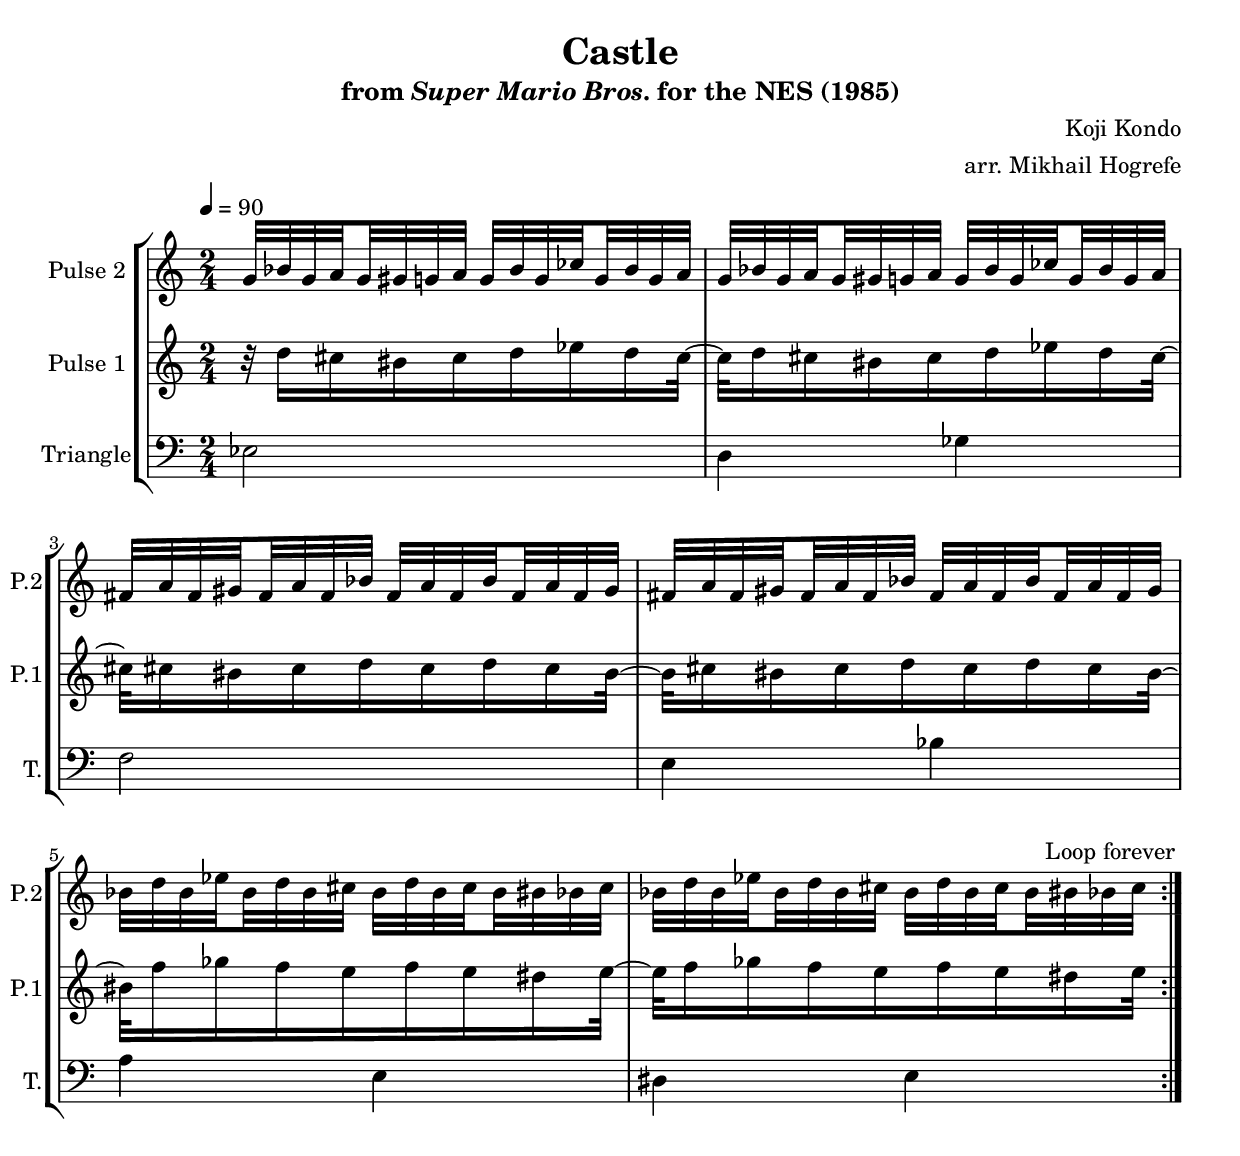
\version "2.20.0"

\book {
    \header {
        title = "Castle"
        subtitle = \markup { "from" {\italic "Super Mario Bros."} "for the NES (1985)" }
        composer = "Koji Kondo"
        arranger = "arr. Mikhail Hogrefe"
    }

    \score {
        {
            \new StaffGroup <<
                \new Staff \relative c'' {
                    \set Staff.instrumentName = "Pulse 2"
                    \set Staff.shortInstrumentName = "P.2"
\accidentalStyle modern-cautionary
\set subdivideBeams = ##t
\set baseMoment = #(ly:make-moment 1/8)
\set beatStructure = 2,2
g32 bes g a g gis g a g bes g ces g bes g a |
g32 bes g a g gis g a g bes g ces g bes g a |
fis32 a fis gis fis a fis bes fis a fis bes fis a fis gis |
fis32 a fis gis fis a fis bes fis a fis bes fis a fis gis |
bes32 d bes ees bes d bes cis bes d bes cis bes bis bes cis |
bes32 d bes ees bes d bes cis bes d bes cis bes bis bes cis |

                }

                \new Staff \relative c'' {
                    \set Staff.instrumentName = "Pulse 1"
                    \set Staff.shortInstrumentName = "P.1"
\accidentalStyle modern-cautionary
\time 2/4
\tempo 4 = 90
                    \repeat volta 2 {
r32 d16 cis bis cis d ees d cis32 ~ |
cis32 d16 cis bis cis d ees d cis32 ~ |
cis32 cis16 bis cis d cis d cis bis32 ~ |
bis32 cis16 bis cis d cis d cis bis32 ~ |
bis32 f'16 ges f e f e dis e32 ~ |
e32 f16 ges f e f e dis e32 |
                    }
\once \override Score.RehearsalMark.self-alignment-X = #RIGHT
\mark \markup { \fontsize #-2 "Loop forever" }
                }

                \new Staff \relative c {
                    \set Staff.instrumentName = "Triangle"
                    \set Staff.shortInstrumentName = "T."
\accidentalStyle modern-cautionary
\clef bass
ees2 |
d4 ges |
f2 |
e4 bes' |
a4 e |
dis4 e |

                }
            >>
        }
        \layout {
            \context {
                \Staff
                \RemoveEmptyStaves
            }
            \context {
                \DrumStaff
                \RemoveEmptyStaves
            }
        }
    }
}
